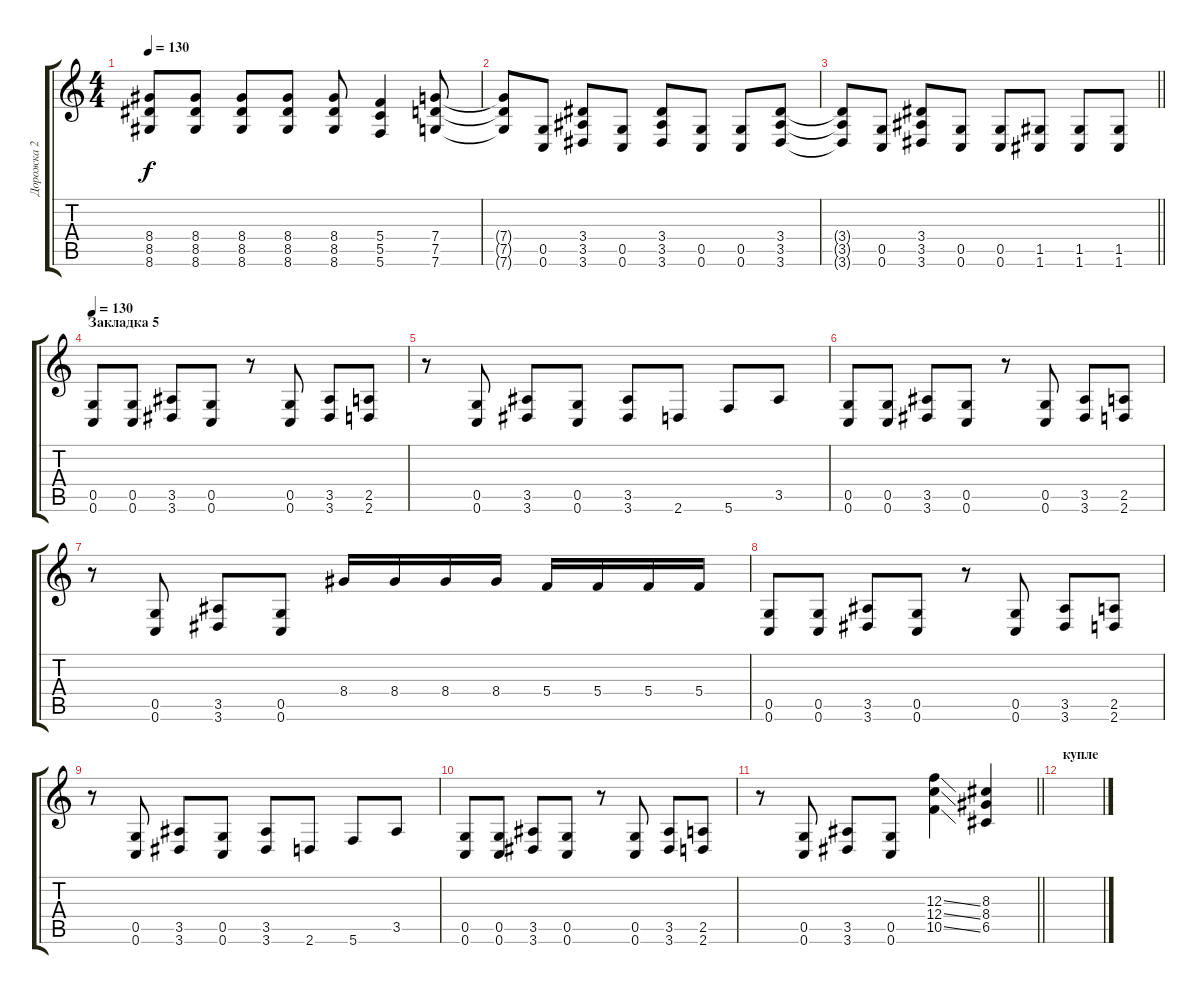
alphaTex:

\track ("Дорожка 2" "Дорожка 2") {instrument acousticguitarsteel}
\staff {score tabs}
\tuning (D4 A3 F3 C3 G2 C2) {hide}
\ts (4 4)
\tempo 130
\clef g2
\ks c
(8.4 8.5 8.6).8{dy f} (8.4 8.5 8.6).8 (8.4 8.5 8.6).8 (8.4 8.5 8.6).8 (8.4 8.5 8.6).8 (5.4 5.5 5.6).4 (7.4 7.5 7.6).8 |
(7.4{t} 7.5{t} 7.6{t}).8 (0.5 0.6).8 (3.4 3.5 3.6).8 (0.5 0.6).8 (3.4 3.5 3.6).8 (0.5 0.6).8 (0.5 0.6).8 (3.4 3.5 3.6).8 |
\barLineRight lightlight
(3.4{t} 3.5{t} 3.6{t}).8 (0.5 0.6).8 (3.4 3.5 3.6).8 (0.5 0.6).8 (0.5 0.6).8 (1.5 1.6).8 (1.5 1.6).8 (1.5 1.6).8 |
\section ("" "Закладка 5")
\tempo 130
(0.5 0.6).8{instrument distortionguitar} (0.5 0.6).8 (3.5 3.6).8 (0.5 0.6).8 r.8 (0.5 0.6).8 (3.5 3.6).8 (2.5 2.6).8 |
r.8 (0.5 0.6).8 (3.5 3.6).8 (0.5 0.6).8 (3.5 3.6).8 2.6.8 5.6.8 3.5.8 |
(0.5 0.6).8 (0.5 0.6).8 (3.5 3.6).8 (0.5 0.6).8 r.8 (0.5 0.6).8 (3.5 3.6).8 (2.5 2.6).8 |
r.8 (0.5 0.6).8 (3.5 3.6).8 (0.5 0.6).8 8.4.16 8.4.16 8.4.16 8.4.16 5.4.16 5.4.16 5.4.16 5.4.16 |
(0.5 0.6).8 (0.5 0.6).8 (3.5 3.6).8 (0.5 0.6).8 r.8 (0.5 0.6).8 (3.5 3.6).8 (2.5 2.6).8 |
r.8 (0.5 0.6).8 (3.5 3.6).8 (0.5 0.6).8 (3.5 3.6).8 2.6.8 5.6.8 3.5.8 |
(0.5 0.6).8 (0.5 0.6).8 (3.5 3.6).8 (0.5 0.6).8 r.8 (0.5 0.6).8 (3.5 3.6).8 (2.5 2.6).8 |
\barLineRight lightlight
r.8 (0.5 0.6).8 (3.5 3.6).8 (0.5 0.6).8 (12.3{ss} 12.4{ss} 10.5{ss}).4 (8.3 8.4 6.5).4 |
\section ("" "купле")
